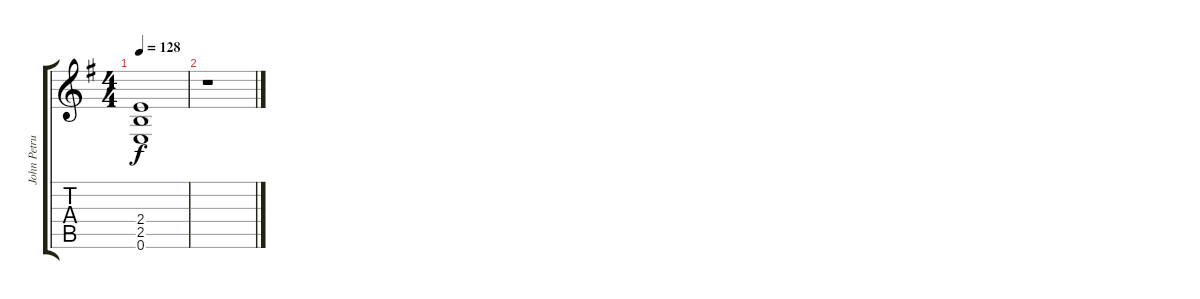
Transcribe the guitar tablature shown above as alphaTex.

\track ("John Petrucci (Rhythm)" "John Petru") {instrument distortionguitar}
\staff {score tabs}
\tuning (E4 B3 G3 D3 A2 E2) {hide}
\ts (4 4)
\tempo 128
\clef g2
\ks eminor
(2.4{t} 2.5{t} 0.6{t}).1{dy f} |
r.1
